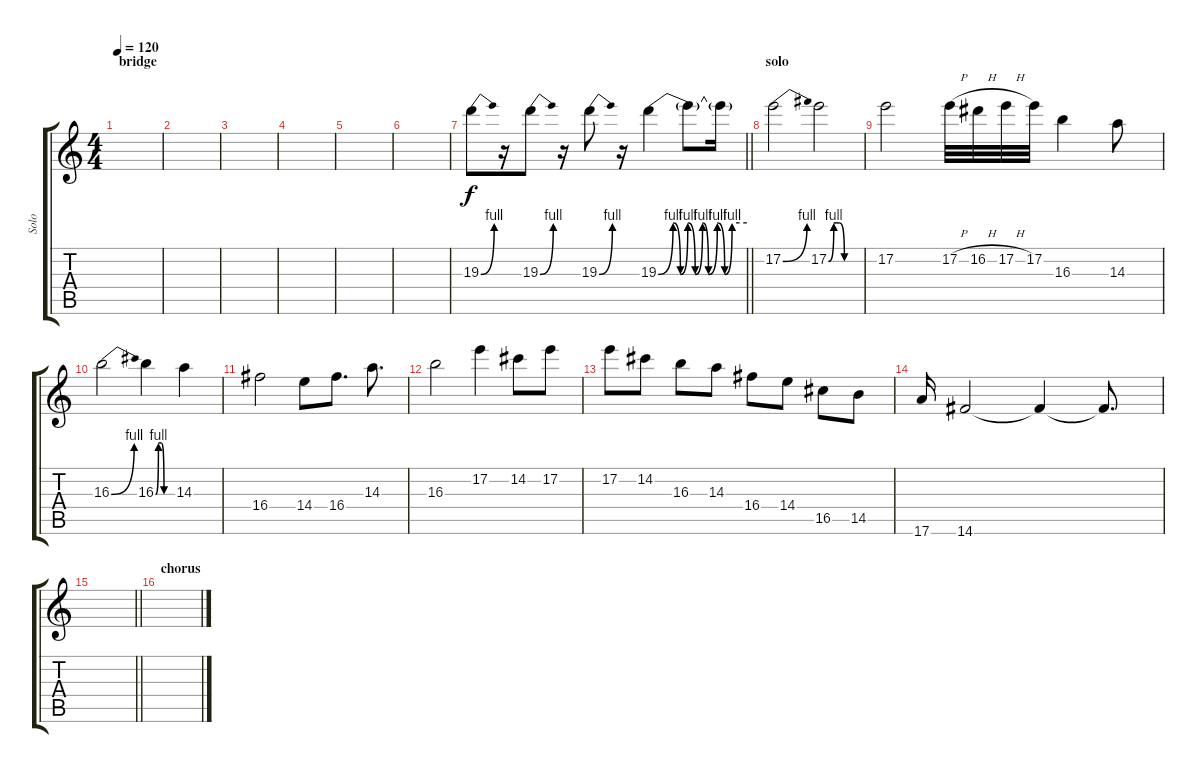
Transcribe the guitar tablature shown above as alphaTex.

\track ("Solo" "Solo") {instrument distortionguitar}
\staff {score tabs}
\tuning (E4 B3 G3 D3 A2 E2) {hide}
\ts (4 4)
\section ("" "bridge")
\tempo 120
\clef g2
\ks c
|
|
|
|
|
|
\barLineRight lightlight
19.3{be (bend 0 0 60 4)}.8 r.16 19.3{be (bend 0 0 60 4)}.8 r.16 19.3{be (bend 0 0 60 4)}.8 r.16 19.3{be (custom 0 0 10 4 15 0 20 4 25 0 30 4 34 0 40 4 45 0 50 4 60 4)}.4 19.3{t}.8 19.3{t}.16 |
\section ("" "solo")
17.2{be (bend 0 0 60 4)}.2 17.2{be (custom 0 0 10 4 20 4 30 0 60 0)}.2 |
17.2.2 17.2{h}.32 16.2{h}.32 17.2{h}.32 17.2.32 16.3.4 14.3.8 |
16.3{be (bend 0 0 60 4)}.2 16.3{be (custom 0 0 10 4 20 4 30 0 60 0)}.4 14.3.4 |
16.4.2 14.4.8 16.4.8{d} 14.3.8{d} |
16.3.2 17.2.4 14.2.8 17.2.8 |
17.2.8 14.2.8 16.3.8 14.3.8 16.4.8 14.4.8 16.5.8 14.5.8 |
17.6.16 14.6.2 14.6{t}.4 14.6{t}.8{d} |
\barLineRight lightlight
|
\section ("" "chorus")
